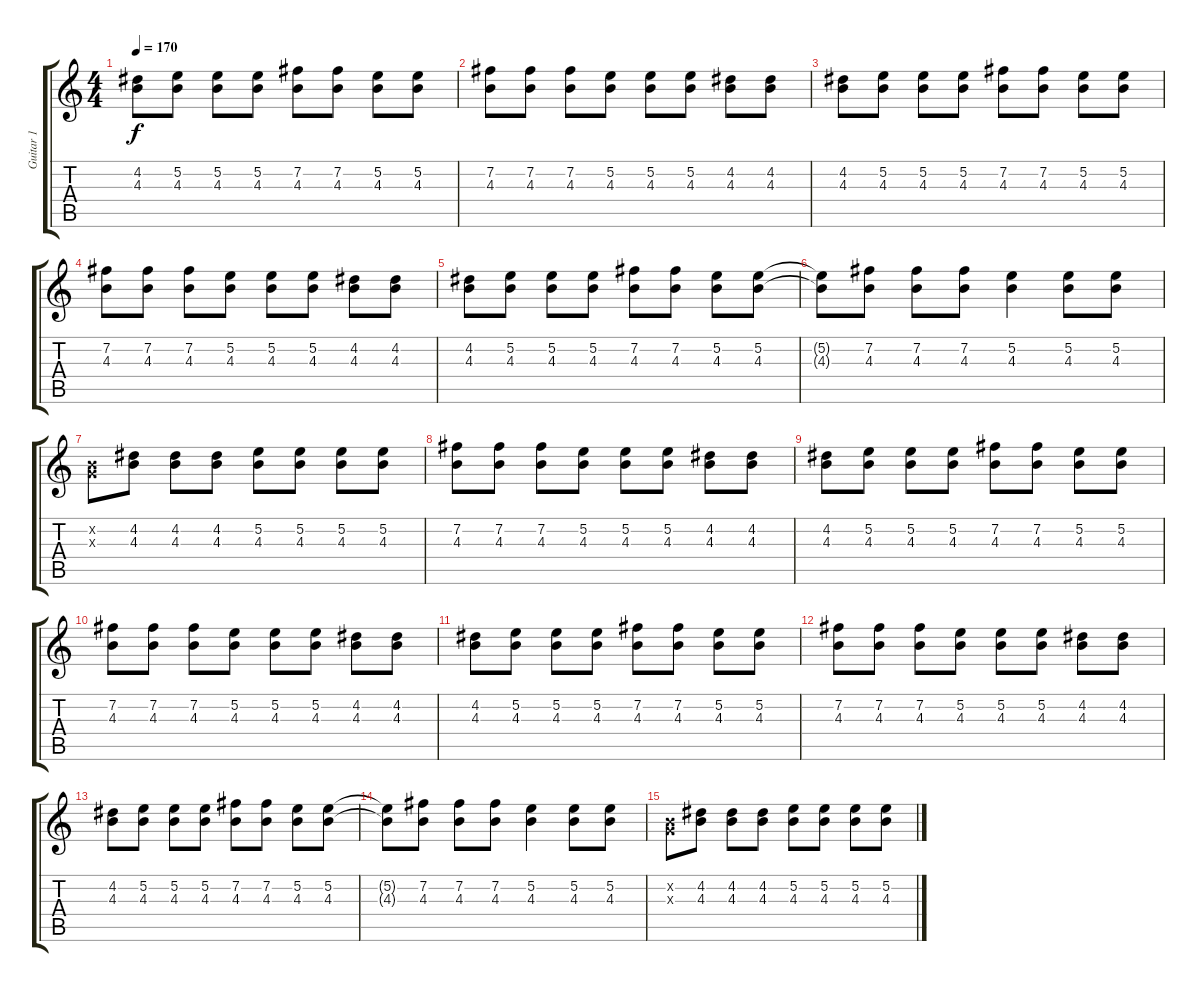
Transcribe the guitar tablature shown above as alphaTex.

\track ("Guitar 1" "Guitar 1") {instrument electricguitarclean}
\staff {score tabs}
\tuning (E4 B3 G3 D3 A2 E2) {hide}
\ts (4 4)
\tempo 170
\clef g2
\ks c
(4.2 4.3).8{dy f} (5.2 4.3).8 (5.2 4.3).8 (5.2 4.3).8 (7.2 4.3).8 (7.2 4.3).8 (5.2 4.3).8 (5.2 4.3).8 |
(7.2 4.3).8 (7.2 4.3).8 (7.2 4.3).8 (5.2 4.3).8 (5.2 4.3).8 (5.2 4.3).8 (4.2 4.3).8 (4.2 4.3).8 |
(4.2 4.3).8 (5.2 4.3).8 (5.2 4.3).8 (5.2 4.3).8 (7.2 4.3).8 (7.2 4.3).8 (5.2 4.3).8 (5.2 4.3).8 |
(7.2 4.3).8 (7.2 4.3).8 (7.2 4.3).8 (5.2 4.3).8 (5.2 4.3).8 (5.2 4.3).8 (4.2 4.3).8 (4.2 4.3).8 |
(4.2 4.3).8 (5.2 4.3).8 (5.2 4.3).8 (5.2 4.3).8 (7.2 4.3).8 (7.2 4.3).8 (5.2 4.3).8 (5.2 4.3).8 |
(5.2{t} 4.3{t}).8 (7.2 4.3).8 (7.2 4.3).8 (7.2 4.3).8 (5.2 4.3).4 (5.2 4.3).8 (5.2 4.3).8 |
(0.2{x} 0.3{x}).8 (4.2 4.3).8 (4.2 4.3).8 (4.2 4.3).8 (5.2 4.3).8 (5.2 4.3).8 (5.2 4.3).8 (5.2 4.3).8 |
(7.2 4.3).8 (7.2 4.3).8 (7.2 4.3).8 (5.2 4.3).8 (5.2 4.3).8 (5.2 4.3).8 (4.2 4.3).8 (4.2 4.3).8 |
(4.2 4.3).8 (5.2 4.3).8 (5.2 4.3).8 (5.2 4.3).8 (7.2 4.3).8 (7.2 4.3).8 (5.2 4.3).8 (5.2 4.3).8 |
(7.2 4.3).8 (7.2 4.3).8 (7.2 4.3).8 (5.2 4.3).8 (5.2 4.3).8 (5.2 4.3).8 (4.2 4.3).8 (4.2 4.3).8 |
(4.2 4.3).8 (5.2 4.3).8 (5.2 4.3).8 (5.2 4.3).8 (7.2 4.3).8 (7.2 4.3).8 (5.2 4.3).8 (5.2 4.3).8 |
(7.2 4.3).8 (7.2 4.3).8 (7.2 4.3).8 (5.2 4.3).8 (5.2 4.3).8 (5.2 4.3).8 (4.2 4.3).8 (4.2 4.3).8 |
(4.2 4.3).8 (5.2 4.3).8 (5.2 4.3).8 (5.2 4.3).8 (7.2 4.3).8 (7.2 4.3).8 (5.2 4.3).8 (5.2 4.3).8 |
(5.2{t} 4.3{t}).8 (7.2 4.3).8 (7.2 4.3).8 (7.2 4.3).8 (5.2 4.3).4 (5.2 4.3).8 (5.2 4.3).8 |
(0.2{x} 0.3{x}).8 (4.2 4.3).8 (4.2 4.3).8 (4.2 4.3).8 (5.2 4.3).8 (5.2 4.3).8 (5.2 4.3).8 (5.2 4.3).8
